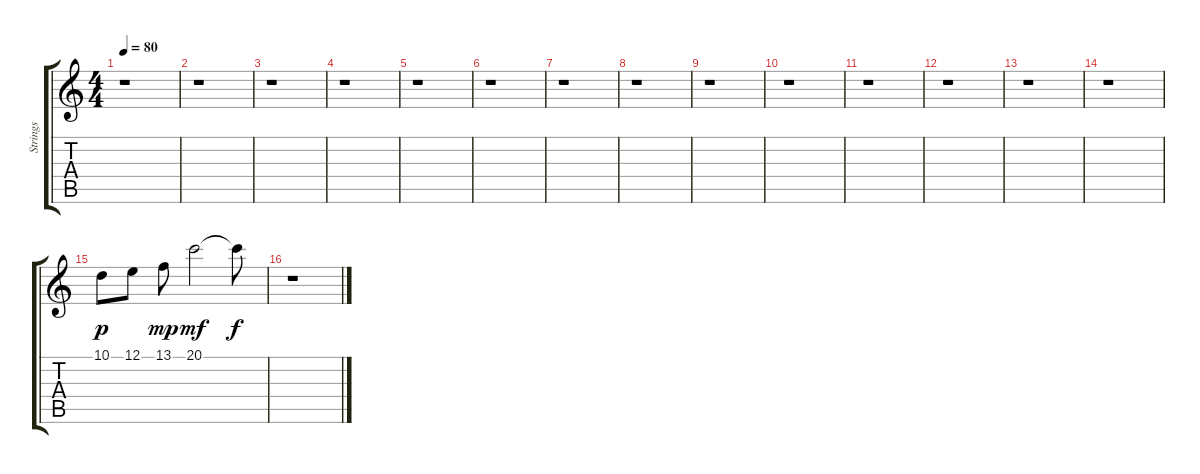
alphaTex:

\track ("Strings" "Strings") {instrument stringensemble1}
\staff {score tabs}
\tuning (E4 B3 G3 D3 A2 E2) {hide}
\ts (4 4)
\tempo 80
\clef g2
\ks c
r.1{dy p} |
r.1 |
r.1 |
r.1 |
r.1 |
r.1 |
r.1 |
r.1 |
r.1 |
r.1 |
r.1 |
r.1 |
r.1 |
r.1 |
10.1.8 12.1.8 13.1.8{dy mp} 20.1.2{dy mf} 20.1{t}.8{dy f} |
r.1
